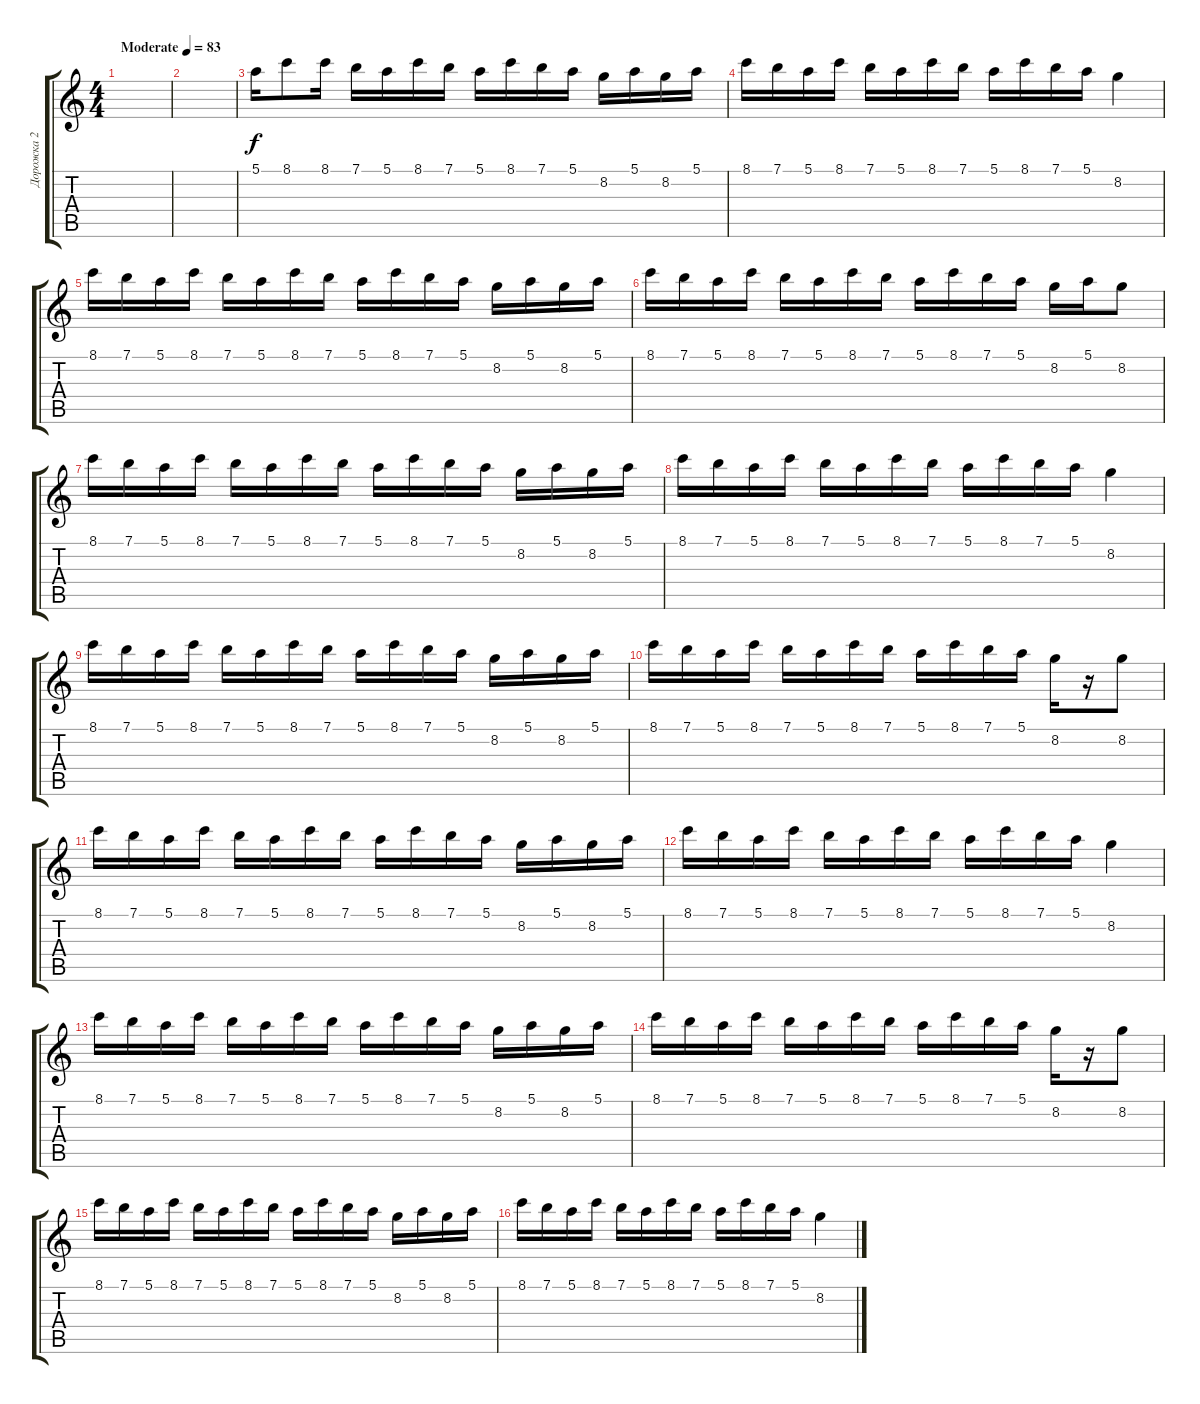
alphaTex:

\track ("Дорожка 2" "Дорожка 2") {instrument electricguitarmuted}
\staff {score tabs}
\tuning (E4 B3 G3 D3 A2 E2) {hide}
\ts (4 4)
\tempo (83 "Moderate")
\clef g2
\ks c
|
|
5.1.16 8.1.8 8.1.16 7.1.16 5.1.16 8.1.16 7.1.16 5.1.16 8.1.16 7.1.16 5.1.16 8.2.16 5.1.16 8.2.16 5.1.16 |
8.1.16 7.1.16 5.1.16 8.1.16 7.1.16 5.1.16 8.1.16 7.1.16 5.1.16 8.1.16 7.1.16 5.1.16 8.2.4 |
8.1.16 7.1.16 5.1.16 8.1.16 7.1.16 5.1.16 8.1.16 7.1.16 5.1.16 8.1.16 7.1.16 5.1.16 8.2.16 5.1.16 8.2.16 5.1.16 |
8.1.16 7.1.16 5.1.16 8.1.16 7.1.16 5.1.16 8.1.16 7.1.16 5.1.16 8.1.16 7.1.16 5.1.16 8.2.16 5.1.16 8.2.8 |
8.1.16 7.1.16 5.1.16 8.1.16 7.1.16 5.1.16 8.1.16 7.1.16 5.1.16 8.1.16 7.1.16 5.1.16 8.2.16 5.1.16 8.2.16 5.1.16 |
8.1.16 7.1.16 5.1.16 8.1.16 7.1.16 5.1.16 8.1.16 7.1.16 5.1.16 8.1.16 7.1.16 5.1.16 8.2.4 |
8.1.16 7.1.16 5.1.16 8.1.16 7.1.16 5.1.16 8.1.16 7.1.16 5.1.16 8.1.16 7.1.16 5.1.16 8.2.16 5.1.16 8.2.16 5.1.16 |
8.1.16 7.1.16 5.1.16 8.1.16 7.1.16 5.1.16 8.1.16 7.1.16 5.1.16 8.1.16 7.1.16 5.1.16 8.2.16 r.16 8.2.8 |
8.1.16 7.1.16 5.1.16 8.1.16 7.1.16 5.1.16 8.1.16 7.1.16 5.1.16 8.1.16 7.1.16 5.1.16 8.2.16 5.1.16 8.2.16 5.1.16 |
8.1.16 7.1.16 5.1.16 8.1.16 7.1.16 5.1.16 8.1.16 7.1.16 5.1.16 8.1.16 7.1.16 5.1.16 8.2.4 |
8.1.16 7.1.16 5.1.16 8.1.16 7.1.16 5.1.16 8.1.16 7.1.16 5.1.16 8.1.16 7.1.16 5.1.16 8.2.16 5.1.16 8.2.16 5.1.16 |
8.1.16 7.1.16 5.1.16 8.1.16 7.1.16 5.1.16 8.1.16 7.1.16 5.1.16 8.1.16 7.1.16 5.1.16 8.2.16 r.16 8.2.8 |
8.1.16 7.1.16 5.1.16 8.1.16 7.1.16 5.1.16 8.1.16 7.1.16 5.1.16 8.1.16 7.1.16 5.1.16 8.2.16 5.1.16 8.2.16 5.1.16 |
8.1.16 7.1.16 5.1.16 8.1.16 7.1.16 5.1.16 8.1.16 7.1.16 5.1.16 8.1.16 7.1.16 5.1.16 8.2.4
